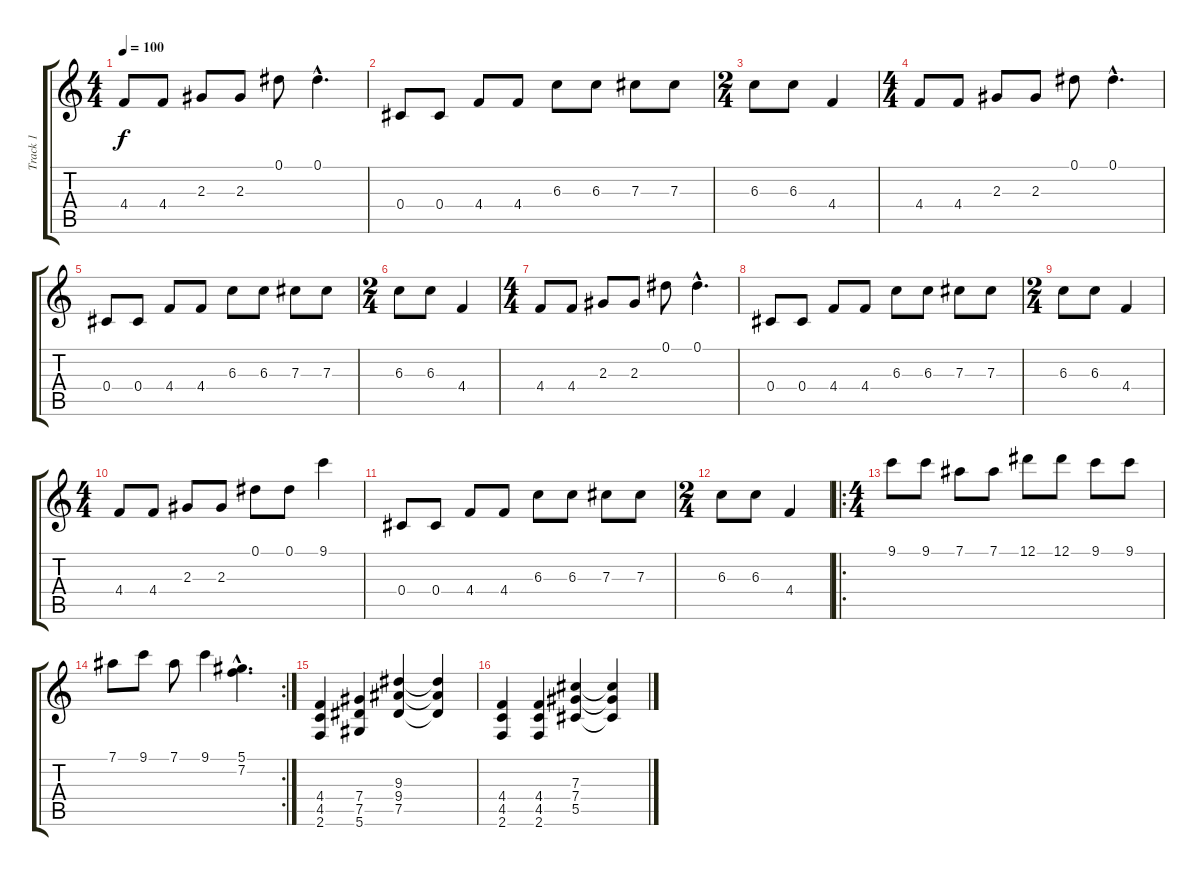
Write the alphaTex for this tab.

\track ("Track 1" "Track 1") {instrument distortionguitar}
\staff {score tabs}
\tuning (Eb4 Bb3 Gb3 Db3 Ab2 Eb2) {hide}
\ts (4 4)
\tempo 100
\clef g2
\ks c
4.4.8{dy f instrument electricguitarclean} 4.4.8 2.3.8 2.3.8 0.1.8 0.1{hac}.4{d} |
0.4.8 0.4.8 4.4.8 4.4.8 6.3.8 6.3.8 7.3.8 7.3.8 |
\ts (2 4)
6.3.8 6.3.8 4.4.4 |
\ts (4 4)
4.4.8 4.4.8 2.3.8 2.3.8 0.1.8 0.1{hac}.4{d} |
0.4.8 0.4.8 4.4.8 4.4.8 6.3.8 6.3.8 7.3.8 7.3.8 |
\ts (2 4)
6.3.8 6.3.8 4.4.4 |
\ts (4 4)
4.4.8 4.4.8 2.3.8 2.3.8 0.1.8 0.1{hac}.4{d} |
0.4.8 0.4.8 4.4.8 4.4.8 6.3.8 6.3.8 7.3.8 7.3.8 |
\ts (2 4)
6.3.8 6.3.8 4.4.4 |
\ts (4 4)
4.4.8 4.4.8 2.3.8 2.3.8 0.1.8 0.1.8 9.1.4 |
0.4.8 0.4.8 4.4.8 4.4.8 6.3.8 6.3.8 7.3.8 7.3.8 |
\ts (2 4)
6.3.8 6.3.8 4.4.4 |
\ro
\ts (4 4)
9.1.8 9.1.8 7.1.8 7.1.8 12.1.8 12.1.8 9.1.8 9.1.8 |
\rc 2
7.1.8 9.1.8 7.1.8 9.1.4 (5.1{hac} 7.2{hac}).4{d} |
(4.4 4.5 2.6).4{instrument distortionguitar} (7.4 7.5 5.6).4 (9.3 9.4 7.5).4 (9.3{t} 9.4{t} 7.5{t}).4 |
(4.4 4.5 2.6).4 (4.4 4.5 2.6).4 (7.3 7.4 5.5).4 (7.3{t} 7.4{t} 5.5{t}).4
